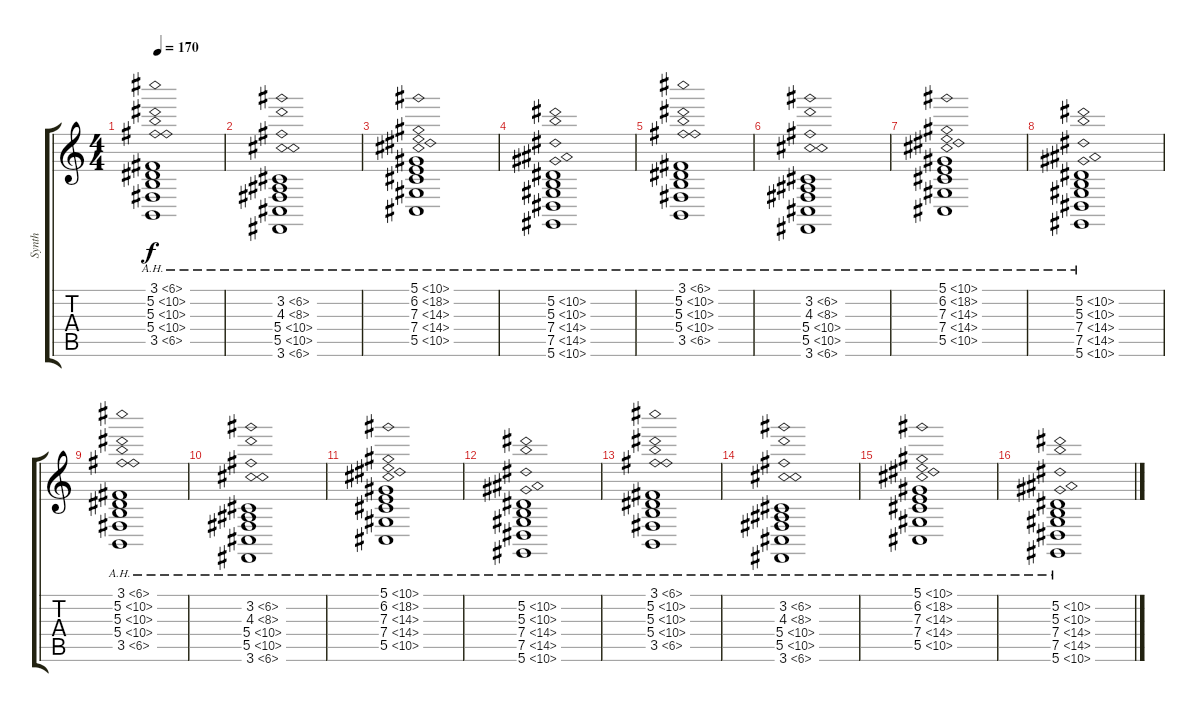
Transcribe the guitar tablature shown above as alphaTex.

\track ("Synth" "Synth") {instrument stringensemble1}
\staff {score tabs}
\tuning (Eb4 Bb3 Gb3 Db3 Ab2 Eb2) {hide}
\ts (4 4)
\tempo 170
\clef g2
\ks c
(3.1{ah 3} 5.2{ah 5} 5.3{ah 5} 5.4{ah 5} 3.5{ah 3}).1{dy f} |
(3.2{ah 3} 4.3{ah 4} 5.4{ah 5} 5.5{ah 5} 3.6{ah 3}).1 |
(5.1{ah 5} 6.2{ah 12} 7.3{ah 7} 7.4{ah 7} 5.5{ah 5}).1{instrument stringensemble1} |
(5.2{ah 5} 5.3{ah 5} 7.4{ah 7} 7.5{ah 7} 5.6{ah 5}).1 |
(3.1{ah 3} 5.2{ah 5} 5.3{ah 5} 5.4{ah 5} 3.5{ah 3}).1 |
(3.2{ah 3} 4.3{ah 4} 5.4{ah 5} 5.5{ah 5} 3.6{ah 3}).1 |
(5.1{ah 5} 6.2{ah 12} 7.3{ah 7} 7.4{ah 7} 5.5{ah 5}).1{instrument stringensemble1} |
(5.2{ah 5} 5.3{ah 5} 7.4{ah 7} 7.5{ah 7} 5.6{ah 5}).1 |
(3.1{ah 3} 5.2{ah 5} 5.3{ah 5} 5.4{ah 5} 3.5{ah 3}).1 |
(3.2{ah 3} 4.3{ah 4} 5.4{ah 5} 5.5{ah 5} 3.6{ah 3}).1 |
(5.1{ah 5} 6.2{ah 12} 7.3{ah 7} 7.4{ah 7} 5.5{ah 5}).1{instrument stringensemble1} |
(5.2{ah 5} 5.3{ah 5} 7.4{ah 7} 7.5{ah 7} 5.6{ah 5}).1 |
(3.1{ah 3} 5.2{ah 5} 5.3{ah 5} 5.4{ah 5} 3.5{ah 3}).1 |
(3.2{ah 3} 4.3{ah 4} 5.4{ah 5} 5.5{ah 5} 3.6{ah 3}).1 |
(5.1{ah 5} 6.2{ah 12} 7.3{ah 7} 7.4{ah 7} 5.5{ah 5}).1{instrument stringensemble1} |
(5.2{ah 5} 5.3{ah 5} 7.4{ah 7} 7.5{ah 7} 5.6{ah 5}).1
